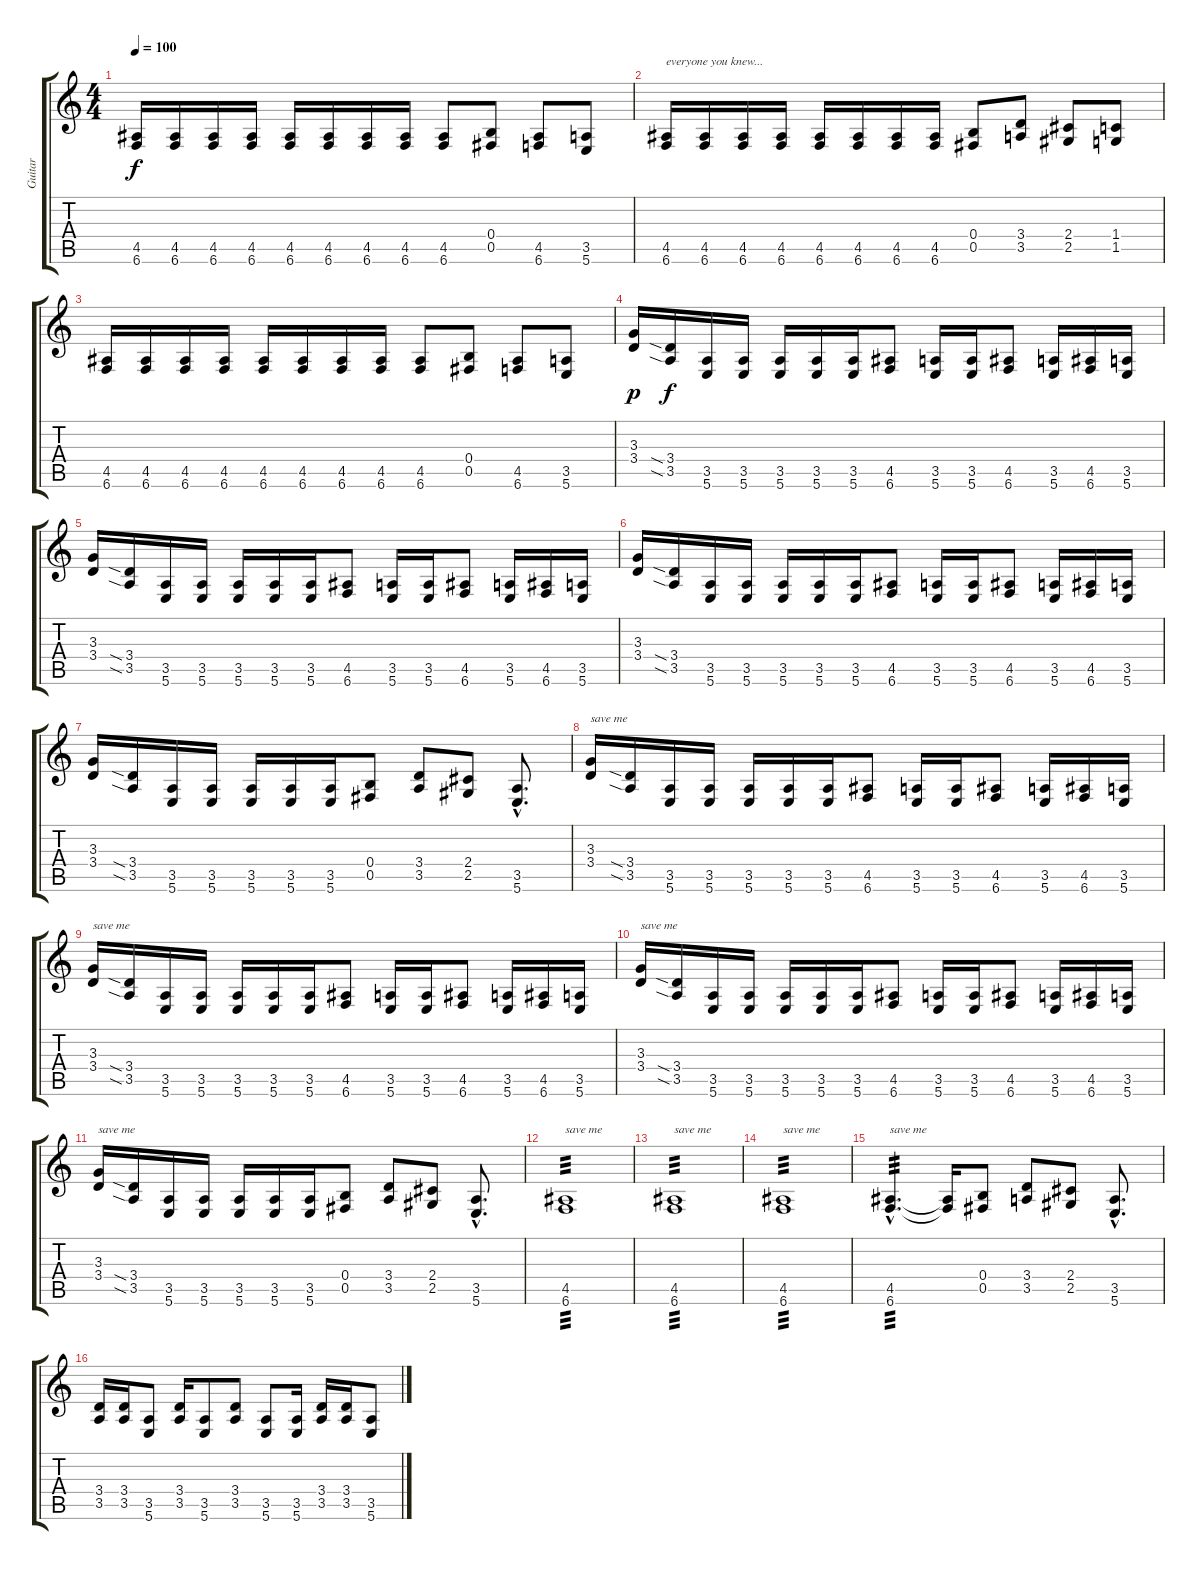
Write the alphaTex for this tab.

\track ("Guitar" "Guitar") {instrument overdrivenguitar}
\staff {score tabs}
\tuning (Db4 Ab3 E3 B2 Gb2 B1) {hide}
\ts (4 4)
\tempo 100
\clef g2
\ks c
(4.5 6.6).16{dy f} (4.5 6.6).16 (4.5 6.6).16 (4.5 6.6).16 (4.5 6.6).16 (4.5 6.6).16 (4.5 6.6).16 (4.5 6.6).16 (4.5 6.6).8 (0.4 0.5).8 (4.5 6.6).8 (3.5 5.6).8 |
(4.5 6.6).16{txt "everyone you knew..."} (4.5 6.6).16 (4.5 6.6).16 (4.5 6.6).16 (4.5 6.6).16 (4.5 6.6).16 (4.5 6.6).16 (4.5 6.6).16 (0.4 0.5).8 (3.4 3.5).8 (2.4 2.5).8 (1.4 1.5).8 |
(4.5 6.6).16 (4.5 6.6).16 (4.5 6.6).16 (4.5 6.6).16 (4.5 6.6).16 (4.5 6.6).16 (4.5 6.6).16 (4.5 6.6).16 (4.5 6.6).8 (0.4 0.5).8 (4.5 6.6).8 (3.5 5.6).8 |
(3.3 3.4).16{dy p} (3.4{sia} 3.5{sia}).16{dy f} (3.5 5.6).16 (3.5 5.6).16 (3.5 5.6).16 (3.5 5.6).16 (3.5 5.6).16 (4.5 6.6).8 (3.5 5.6).16 (3.5 5.6).16 (4.5 6.6).8 (3.5 5.6).16 (4.5 6.6).16 (3.5 5.6).16 |
(3.3 3.4).16 (3.4{sia} 3.5{sia}).16 (3.5 5.6).16 (3.5 5.6).16 (3.5 5.6).16 (3.5 5.6).16 (3.5 5.6).16 (4.5 6.6).8 (3.5 5.6).16 (3.5 5.6).16 (4.5 6.6).8 (3.5 5.6).16 (4.5 6.6).16 (3.5 5.6).16 |
(3.3 3.4).16 (3.4{sia} 3.5{sia}).16 (3.5 5.6).16 (3.5 5.6).16 (3.5 5.6).16 (3.5 5.6).16 (3.5 5.6).16 (4.5 6.6).8 (3.5 5.6).16 (3.5 5.6).16 (4.5 6.6).8 (3.5 5.6).16 (4.5 6.6).16 (3.5 5.6).16 |
(3.3 3.4).16 (3.4{sia} 3.5{sia}).16 (3.5 5.6).16 (3.5 5.6).16 (3.5 5.6).16 (3.5 5.6).16 (3.5 5.6).16 (0.4 0.5).8 (3.4 3.5).8 (2.4 2.5).8 (3.5{hac} 5.6{hac}).8{d} |
(3.3 3.4).16{txt "save me"} (3.4{sia} 3.5{sia}).16 (3.5 5.6).16 (3.5 5.6).16 (3.5 5.6).16 (3.5 5.6).16 (3.5 5.6).16 (4.5 6.6).8 (3.5 5.6).16 (3.5 5.6).16 (4.5 6.6).8 (3.5 5.6).16 (4.5 6.6).16 (3.5 5.6).16 |
(3.3 3.4).16{txt "save me"} (3.4{sia} 3.5{sia}).16 (3.5 5.6).16 (3.5 5.6).16 (3.5 5.6).16 (3.5 5.6).16 (3.5 5.6).16 (4.5 6.6).8 (3.5 5.6).16 (3.5 5.6).16 (4.5 6.6).8 (3.5 5.6).16 (4.5 6.6).16 (3.5 5.6).16 |
(3.3 3.4).16{txt "save me"} (3.4{sia} 3.5{sia}).16 (3.5 5.6).16 (3.5 5.6).16 (3.5 5.6).16 (3.5 5.6).16 (3.5 5.6).16 (4.5 6.6).8 (3.5 5.6).16 (3.5 5.6).16 (4.5 6.6).8 (3.5 5.6).16 (4.5 6.6).16 (3.5 5.6).16 |
(3.3 3.4).16{txt "save me"} (3.4{sia} 3.5{sia}).16 (3.5 5.6).16 (3.5 5.6).16 (3.5 5.6).16 (3.5 5.6).16 (3.5 5.6).16 (0.4 0.5).8 (3.4 3.5).8 (2.4 2.5).8 (3.5{hac} 5.6{hac}).8{d} |
(4.5 6.6).1{txt "save me" tp 3} |
(4.5 6.6).1{txt "save me" tp 3} |
(4.5 6.6).1{txt "save me" tp 3} |
(4.5{hac} 6.6{hac}).4{d txt "save me" tp 3} (4.5{t} 6.6{t}).16 (0.4 0.5).8 (3.4 3.5).8 (2.4 2.5).8 (3.5{hac} 5.6{hac}).8{d} |
(3.4 3.5).16 (3.4 3.5).16 (3.5 5.6).8 (3.4 3.5).16 (3.5 5.6).8 (3.4 3.5).8 (3.5 5.6).8 (3.5 5.6).16 (3.4 3.5).16 (3.4 3.5).16 (3.5 5.6).8
